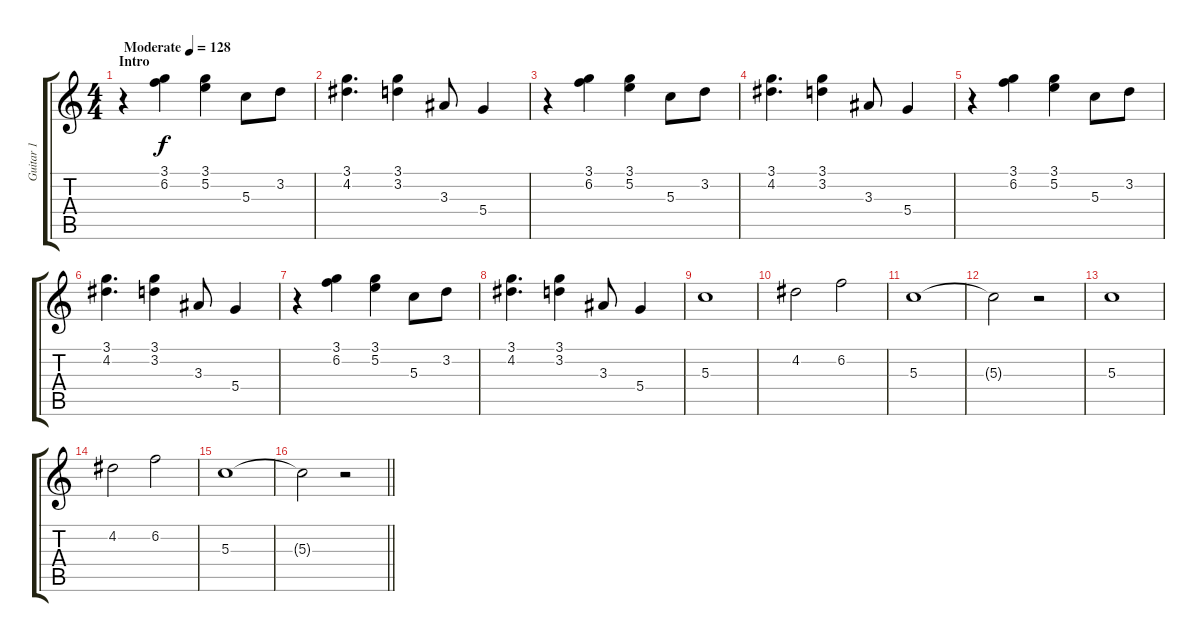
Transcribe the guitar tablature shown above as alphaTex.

\track ("Guitar 1" "Guitar 1") {instrument distortionguitar}
\staff {score tabs}
\tuning (E4 B3 G3 D3 A2 E2) {hide}
\ts (4 4)
\section ("" "Intro")
\tempo (128 "Moderate")
\clef g2
\ks c
r.4{dy f instrument distortionguitar} (3.1 6.2).4 (3.1 5.2).4 5.3.8 3.2.8 |
(3.1 4.2).4{d} (3.1 3.2).4 3.3.8 5.4.4 |
r.4 (3.1 6.2).4 (3.1 5.2).4 5.3.8 3.2.8 |
(3.1 4.2).4{d} (3.1 3.2).4 3.3.8 5.4.4 |
r.4 (3.1 6.2).4 (3.1 5.2).4 5.3.8 3.2.8 |
(3.1 4.2).4{d} (3.1 3.2).4 3.3.8 5.4.4 |
r.4 (3.1 6.2).4 (3.1 5.2).4 5.3.8 3.2.8 |
(3.1 4.2).4{d} (3.1 3.2).4 3.3.8 5.4.4 |
5.3.1 |
4.2.2 6.2.2 |
5.3.1 |
5.3{t}.2 r.2 |
5.3.1 |
4.2.2 6.2.2 |
5.3.1 |
\barLineRight lightlight
5.3{t}.2 r.2
